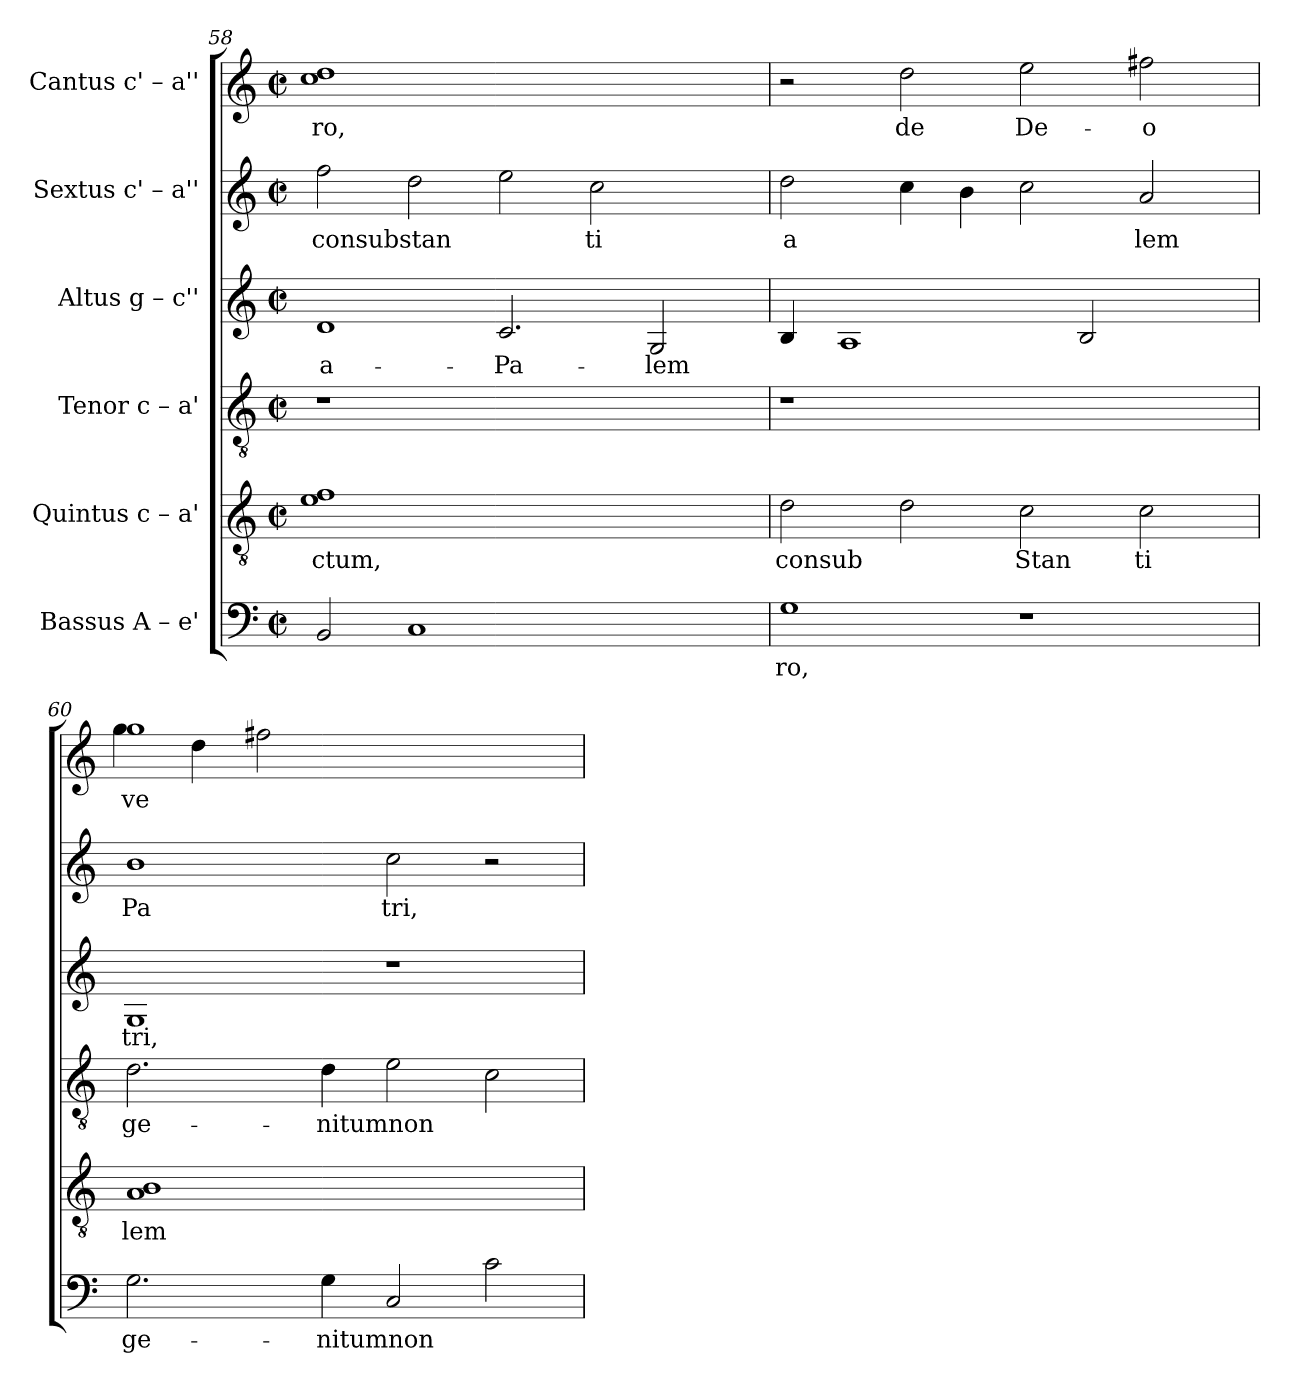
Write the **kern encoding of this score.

**kern	**text	**kern	**text	**kern	**text	**kern	**text	**kern	**text	**kern	**text
*part6	*part6	*part5	*part5	*part4	*part4	*part3	*part3	*part2	*part2	*part1	*part1
*staff6	*staff6	*staff5	*staff5	*staff4	*staff4	*staff3	*staff3	*staff2	*staff2	*staff1	*staff1
*I"Bassus  A – e'	*	*I"Quintus  c – a'	*	*I"Tenor  c – a'	*	*I"Altus  g – c''	*	*I"Sextus  c' – a''	*	*I"Cantus  c' – a''	*
*clefF4	*	*clefGv2	*	*clefGv2	*	*clefG2	*	*clefG2	*	*clefG2	*
*M2/2	*	*M2/2	*	*M2/2	*	*M2/2	*	*M2/2	*	*M2/2	*
*met(c|)	*	*met(c|)	*	*met(c|)	*	*met(c|)	*	*met(c|)	*	*met(c|)	*
=58	=58	=58	=58	=58	=58	=58	=58	=58	=58	=58	=58
!	!	!	!LO:LY:b:cj	!	!	!	!LO:LY:b:cj	!	!LO:LY:b	!	!LO:LY:b:cj
2BB/	.	1f 1e	ctum,	1r	.	1d	-a-	2ff\	consubstan	1dd 1cc	-ro,
1C	.	.	.	.	.	.	.	2dd\	.	.	.
!	!	!	!	!	!	!	!LO:LY:b	!	!	!	!
.	.	1ryy	.	1ryy	.	2.c/	Pa-	2ee\	.	1ryy	.
!	!	!	!	!	!	!	!	!	!LO:LY:b:cj	!	!
2.ryy	.	.	.	.	.	.	.	2cc\	ti	.	.
!	!	!	!	!	!	!	!LO:LY:b:cj	!	!	!	!
.	.	.	.	.	.	2G/	-lem	.	.	.	.
.	.	4ryy	.	4ryy	.	.	.	4ryy	.	4ryy	.
=59	=59	=59	=59	=59	=59	=59	=59	=59	=59	=59	=59
!	!LO:LY:b:cj	!	!LO:LY:b	!	!	!	!	!	!LO:LY:b:cj	!	!
1G	-ro,	2d\	consub	1r	.	4B/	.	2dd\	a	2r	.
.	.	.	.	.	.	1A	.	.	.	.	.
!	!	!	!	!	!	!	!	!	!	!	!LO:LY:b:cj
.	.	2d\	.	.	.	.	.	4cc\	.	2dd\	de
.	.	.	.	.	.	.	.	4b\	.	.	.
!	!	!	!LO:LY:b:cj	!	!	!	!	!	!	!	!LO:LY:b:cj
1r	.	2c\	Stan	1ryy	.	.	.	2cc\	.	2ee\	De-
.	.	.	.	.	.	2B/	.	.	.	.	.
!	!	!	!LO:LY:b:cj	!	!	!	!	!	!LO:LY:b:cj	!	!LO:LY:b:cj
.	.	2c\	ti	.	.	.	.	2a/	lem	2ff#X\	-o
.	.	.	.	.	.	4ryy	.	.	.	.	.
=60	=60	=60	=60	=60	=60	=60	=60	=60	=60	=60	=60
!	!LO:LY:b:cj	!	!LO:LY:b:cj	!	!LO:LY:b:cj	!	!LO:LY:b:cj	!	!LO:LY:b:cj	!	!LO:LY:b:cj
*	*	*	*	*	*	*	*	*	*	*^	*
2.G\	ge-	1B 1A	lem	2.d\	ge-	1G	-tri,	1b	Pa	1gg	4gg\	ve-
.	.	.	.	.	.	.	.	.	.	.	4dd\	.
.	.	.	.	.	.	.	.	.	.	.	2ff#\	.
!	!LO:LY:b	!	!	!	!LO:LY:b	!	!	!	!	!	!	!
4G\	-nitumnon	.	.	4d\	-nitumnon	.	.	.	.	.	.	.
!	!	!	!	!	!	!	!	!	!LO:LY:b:cj	!	!	!
2C/	.	1ryy	.	2e\	.	1r	.	2cc\	tri,	1ryy	1ryy	.
2c\	.	.	.	2c\	.	.	.	2r	.	.	.	.
*	*	*	*	*	*	*	*	*	*	*v	*v	*
=	=	=	=	=	=	=	=	=	=	=	=
*-	*-	*-	*-	*-	*-	*-	*-	*-	*-	*-	*-
